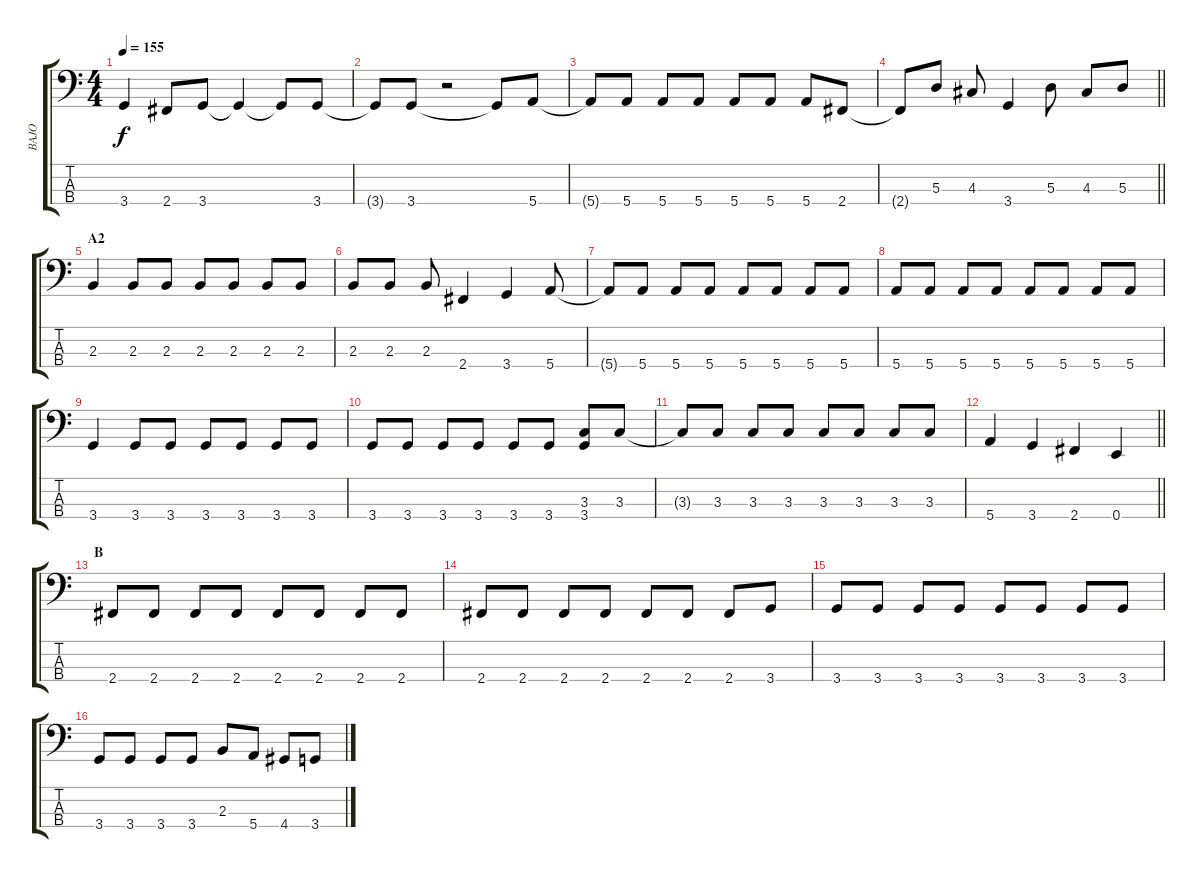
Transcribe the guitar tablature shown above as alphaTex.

\track ("BAJO" "BAJO") {instrument electricbassfinger}
\staff {score tabs}
\tuning (G2 D2 A1 E1) {hide}
\ts (4 4)
\tempo 155
\clef f4
\ks c
3.4.4{dy f} 2.4.8 3.4.8 3.4{t}.4 3.4{t}.8 3.4.8 |
3.4{t}.8 3.4.8 r.2 3.4{t}.8 5.4.8 |
5.4{t}.8 5.4.8 5.4.8 5.4.8 5.4.8 5.4.8 5.4.8 2.4.8 |
\barLineRight lightlight
2.4{t}.8 5.3.8 4.3.8 3.4.4 5.3.8 4.3.8 5.3.8 |
\section ("" "A2")
2.3.4 2.3.8 2.3.8 2.3.8 2.3.8 2.3.8 2.3.8 |
2.3.8 2.3.8 2.3.8 2.4.4 3.4.4 5.4.8 |
5.4{t}.8 5.4.8 5.4.8 5.4.8 5.4.8 5.4.8 5.4.8 5.4.8 |
5.4.8 5.4.8 5.4.8 5.4.8 5.4.8 5.4.8 5.4.8 5.4.8 |
3.4.4 3.4.8 3.4.8 3.4.8 3.4.8 3.4.8 3.4.8 |
3.4.8 3.4.8 3.4.8 3.4.8 3.4.8 3.4.8 (3.3 3.4).8 3.3.8 |
3.3{t}.8 3.3.8 3.3.8 3.3.8 3.3.8 3.3.8 3.3.8 3.3.8 |
\barLineRight lightlight
5.4.4 3.4.4 2.4.4 0.4.4 |
\section ("" "B")
2.4.8 2.4.8 2.4.8 2.4.8 2.4.8 2.4.8 2.4.8 2.4.8 |
2.4.8 2.4.8 2.4.8 2.4.8 2.4.8 2.4.8 2.4.8 3.4.8 |
3.4.8 3.4.8 3.4.8 3.4.8 3.4.8 3.4.8 3.4.8 3.4.8 |
3.4.8 3.4.8 3.4.8 3.4.8 2.3.8 5.4.8 4.4.8 3.4.8
